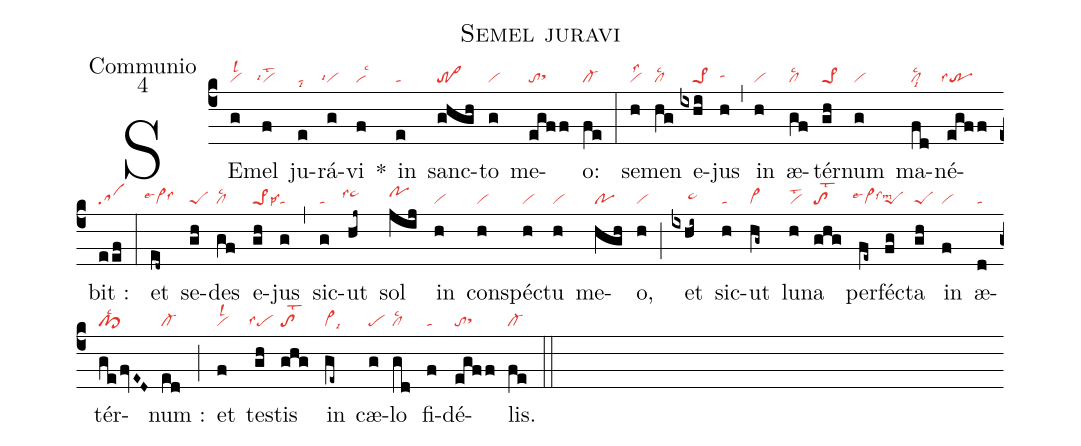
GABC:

name:Semel juravi;
office-part:Communio;
mode:4;
nabc-lines:1;
%%
(c4) SE(g|vilsl2)mel(f|``vilsi4lst2) ju(e|talsi8)rá(g|``vilsi4)vi(f|vilsc3) *() in(e|ta) sanc(ghgh|tr>)to(g|vi) me(egff|tosthh)o:(fe|cl-) (:) se(h|vilss2)men(hg|cllsc2) e(ixhi|////pe>1)jus(h|tahh) (,) in(h|vi) æ(gf|cllsc2)tér(gh|pe>1)num(g|vi) ma(fd|cllsc2lsi8)né(egff|``trlss4)bit :(eef|sa) (:) et(ed~|``vi>lse4lss6) se(gh|peS)des(gf|cllsc2) e(gh|pe>1lsp6)jus(g|ta) (,) sic(g|ta)ut(hj~|``pe~hilss4) sol(jij|pohi) in(h|vi) con(h|vi)spéc(h|vi)tu(h|vi) me(hgh|po)o,(h|vi) (;) et(ixhi~|/////pe~hh) sic(h|ta)ut(hg~|vi>) lu(h|vilst2)na(ghg|tolst2) per(fe~|``vi>lse4lssm6)féc(fg|peS)ta(gh|peS) in(f|vi) æ(d|ta)tér(gefvE~D~|pf>lsc2)num :(ed|cl-) (;) et(f|vilsl2) tes(gh|``pelss4)tis(ghg|tolst2) in(ge~|vi>lsi9) cæ(g|pe)lo(gd|cllsc2) fi(f|ta)dé(egff|tosthh)lis.(fe|cl-) (::)
